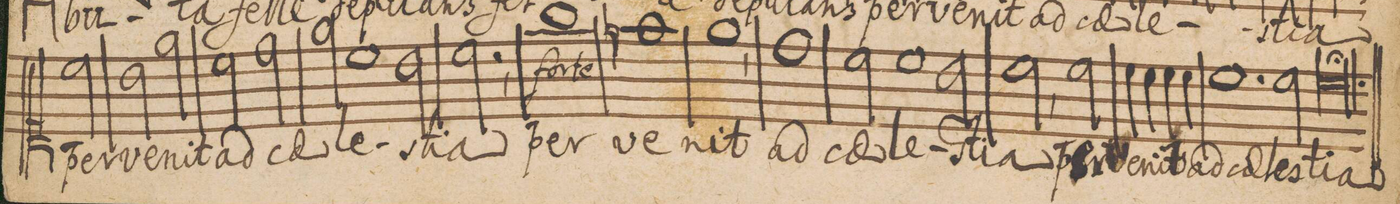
**kern	**text	**dynam
*I"Canto.	*	*
*clefC1	*	*
*k[]	*	*
*met(C|)	*	*
*M2/2	*	*
2cc\	per-	.
=75	=75	=75
2b\	-ve-	.
2ee\	-nit	.
=76	=76	=76
2cc\	ad	.
2dd\	cae-	.
=77	=77	=77
2ee\	-le-	.
1cc	.	.
=78-	=78	=78
2b\	-sti-	.
=79	=79	=79
2cc,<\	-a	.
2rb	.	.
=80	=80	=80
1gg\	per-	f
=81	=81	=81
1ffn\	-ve-	.
=82	=82	=82
1ee\,<	-nit	.
=83	=83	=83
1dd\	ad	.
=84	=84	=84
2cc\	cae-	.
1cc	-le-	.
=85-	=85	=85
2b\	-sti-	.
=86	=86	=86
2cc\,<	-a	.
2cc\	per-	.
=87	=87	=87
4cc\	-ve-	.
4cc\	-nit	.
4cc\	ad	.
4cc\	cae-	.
=88	=88	=88
1.cc\	-le-	.
=89-	=89	=89
2cc\	-sti-	.
=90-	=90	=90
0.cc\;	-a	.
=91||	=91||	=91||
*-	*-	*-
